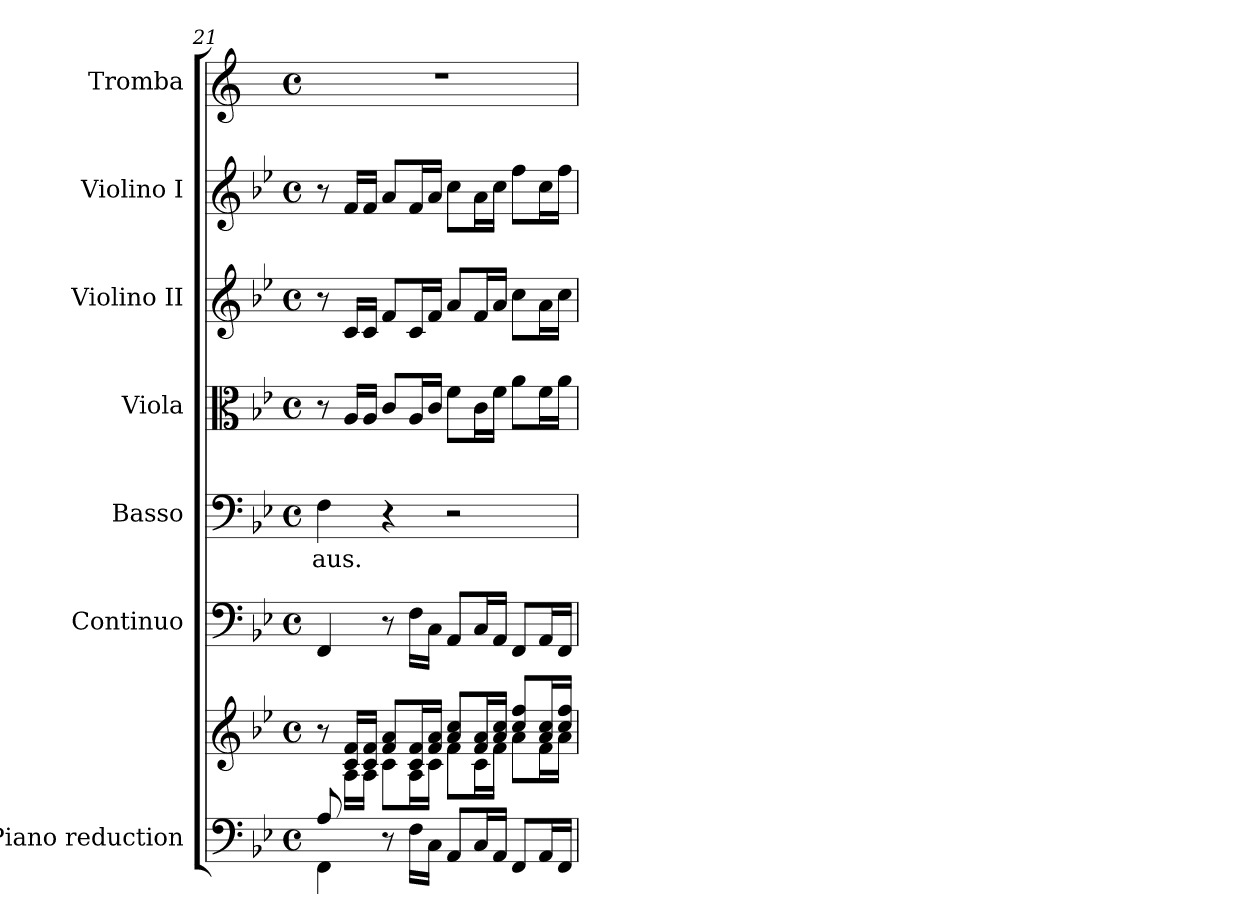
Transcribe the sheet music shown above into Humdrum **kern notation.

**kern	**kern	**kern	**kern	**text	**kern	**kern	**kern	**kern
*part7	*part7	*part6	*part5	*part5	*part4	*part3	*part2	*part1
*staff8	*staff7	*staff6	*staff5	*staff5	*staff4	*staff3	*staff2	*staff1
*I"Piano reduction	*	*I"Continuo	*I"Basso	*	*I"Viola	*I"Violino II	*I"Violino I	*I"Tromba
*I'Pno	*	*	*	*	*	*	*	*
!!LO:PB:g=z
*clefF4	*clefG2	*clefF4	*clefF4	*	*clefC3	*clefG2	*clefG2	*clefG2
*	*	*	*	*	*	*	*	*ITrd1c2
*k[b-e-]	*k[b-e-]	*k[b-e-]	*k[b-e-]	*	*k[b-e-]	*k[b-e-]	*k[b-e-]	*k[b-e-]
*M4/4	*M4/4	*M4/4	*M4/4	*	*M4/4	*M4/4	*M4/4	*M4/4
*met(c)	*met(c)	*met(c)	*met(c)	*	*met(c)	*met(c)	*met(c)	*met(c)
=21	=21	=21	=21	=21	=21	=21	=21	=21
*^	*^	*	*	*	*	*	*	*
!	!	!	!	!	!	!LO:LY:b	!	!	!	!
8A/	4FF\	8r	8ryy	4FF/	4F\	aus.	8r	8r	8r	1r
8ryy	.	16c/ 16f/LL	16A\LL	.	.	.	16A/LL	16c/LL	16f/LL	.
.	.	16c/ 16f/JJ	16A\JJ	.	.	.	16A/JJ	16c/JJ	16f/JJ	.
8r	8ryy	8f/ 8a/L	8c\L	8r	4r	.	8c/L	8f/L	8a/L	.
16F\LL	8ryy	16c/ 16f/L	16A\L	16F\LL	.	.	16A/L	16c/L	16f/L	.
16C\JJ	.	16f/ 16a/JJ	16c\JJ	16C\JJ	.	.	16c/JJ	16f/JJ	16a/JJ	.
8AA/L	2ryy	8a/ 8cc/L	8f\L	8AA/L	2r	.	8f\L	8a/L	8cc\L	.
16C/L	.	16f/ 16a/L	16c\L	16C/L	.	.	16c\L	16f/L	16a\L	.
16AA/JJ	.	16a/ 16cc/JJ	16f\JJ	16AA/JJ	.	.	16f\JJ	16a/JJ	16cc\JJ	.
8FF/L	.	8cc/ 8ff/L	8a\L	8FF/L	.	.	8a\L	8cc\L	8ff\L	.
16AA/L	.	16a/ 16cc/L	16f\L	16AA/L	.	.	16f\L	16a\L	16cc\L	.
16FF/JJ	.	16cc/ 16ff/JJ	16a\JJ	16FF/JJ	.	.	16a\JJ	16cc\JJ	16ff\JJ	.
*v	*v	*	*	*	*	*	*	*	*	*
*	*v	*v	*	*	*	*	*	*	*
=	=	=	=	=	=	=	=	=
*-	*-	*-	*-	*-	*-	*-	*-	*-
